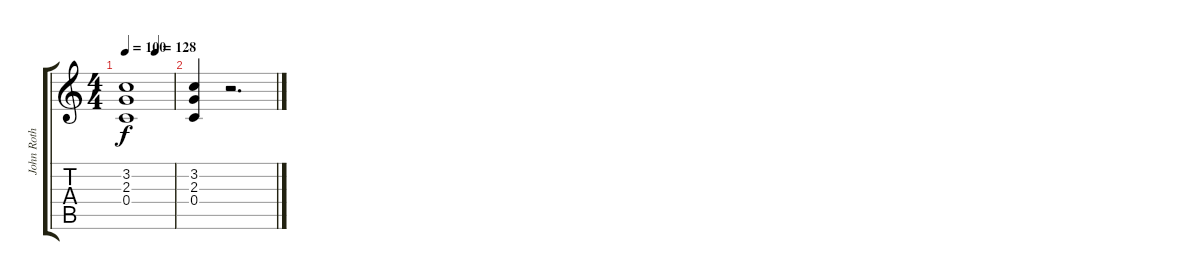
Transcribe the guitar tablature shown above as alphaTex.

\track ("John Roth" "John Roth") {instrument distortionguitar}
\staff {score tabs}
\tuning (D4 A3 F3 C3 G2 D2) {hide}
\ts (4 4)
\tempo 100
\tempo (128 0.625)
\clef g2
\ks c
(3.2{t} 2.3{t} 0.4{t}).1{dy f} |
(3.2 2.3 0.4).4 r.2{d}
